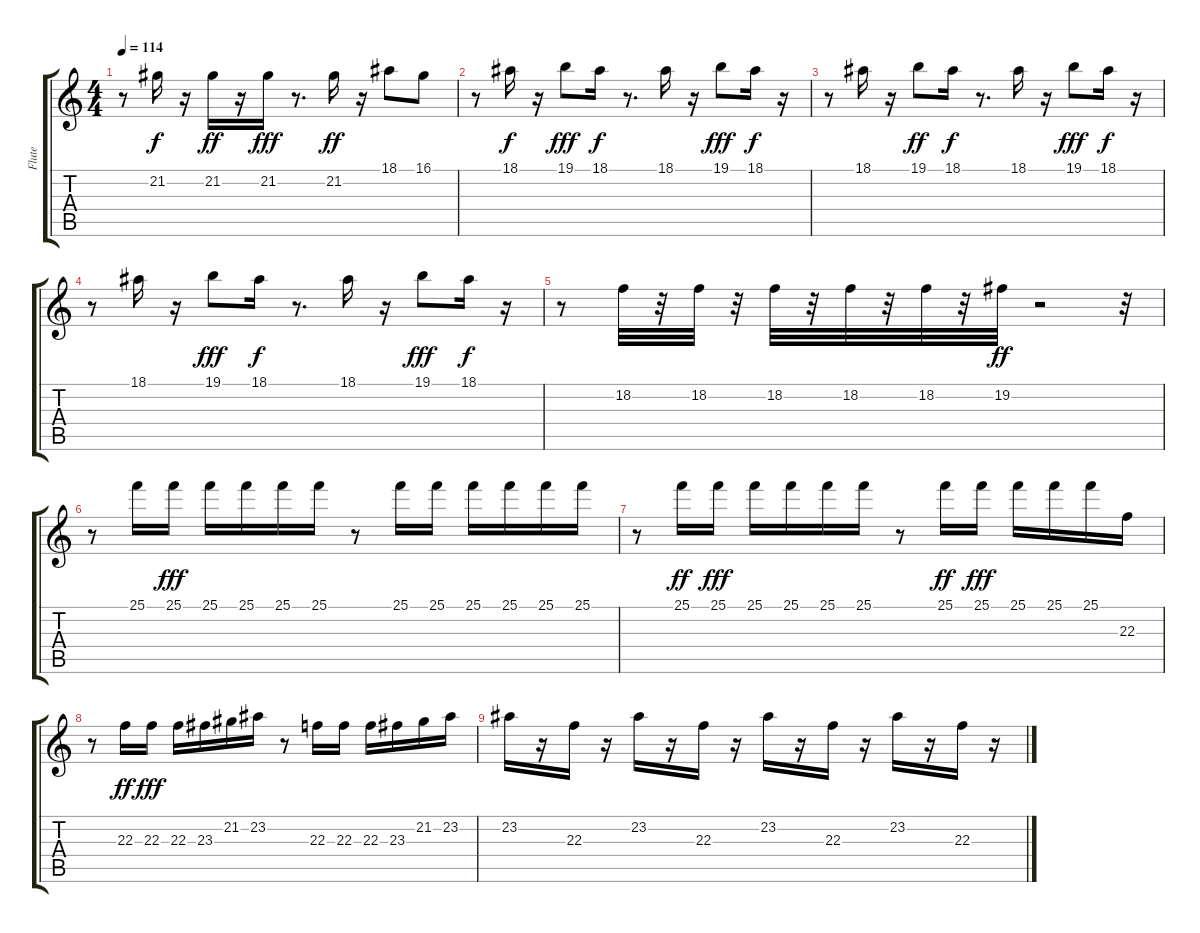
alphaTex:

\track ("Flute" "Flute") {instrument flute}
\staff {score tabs}
\tuning (E4 B3 G3 D3 A2 E2) {hide}
\ts (4 4)
\tempo 114
\clef g2
\ks c
r.8{dy ff} 21.2.16{dy f} r.16 21.2.16{dy ff} r.16 21.2.16{dy fff} r.8{d} 21.2.16{dy ff} r.16 18.1.8 16.1.8 |
r.8 18.1.16{dy f} r.16 19.1.8{dy fff} 18.1.16{dy f} r.8{d} 18.1.16 r.16 19.1.8{dy fff} 18.1.16{dy f} r.16 |
r.8 18.1.16 r.16 19.1.8{dy ff} 18.1.16{dy f} r.8{d} 18.1.16 r.16 19.1.8{dy fff} 18.1.16{dy f} r.16 |
r.8 18.1.16 r.16 19.1.8{dy fff} 18.1.16{dy f} r.8{d} 18.1.16 r.16 19.1.8{dy fff} 18.1.16{dy f} r.16 |
r.8 18.2.32 r.32 18.2.32 r.32 18.2.32 r.32 18.2.32 r.32 18.2.32 r.32 19.2.32{dy ff} r.2 r.32 |
r.8 25.1.16 25.1.16{dy fff} 25.1.16 25.1.16 25.1.16 25.1.16 r.8 25.1.16 25.1.16 25.1.16 25.1.16 25.1.16 25.1.16 |
r.8 25.1.16{dy ff} 25.1.16{dy fff} 25.1.16 25.1.16 25.1.16 25.1.16 r.8 25.1.16{dy ff} 25.1.16{dy fff} 25.1.16 25.1.16 25.1.16 22.3.16 |
r.8 22.3.16{dy ff} 22.3.16{dy fff} 22.3.16 23.3.16 21.2.16 23.2.16 r.8 22.3.16 22.3.16 22.3.16 23.3.16 21.2.16 23.2.16 |
23.2.16 r.16 22.3.16 r.16 23.2.16 r.16 22.3.16 r.16 23.2.16 r.16 22.3.16 r.16 23.2.16 r.16 22.3.16 r.16
